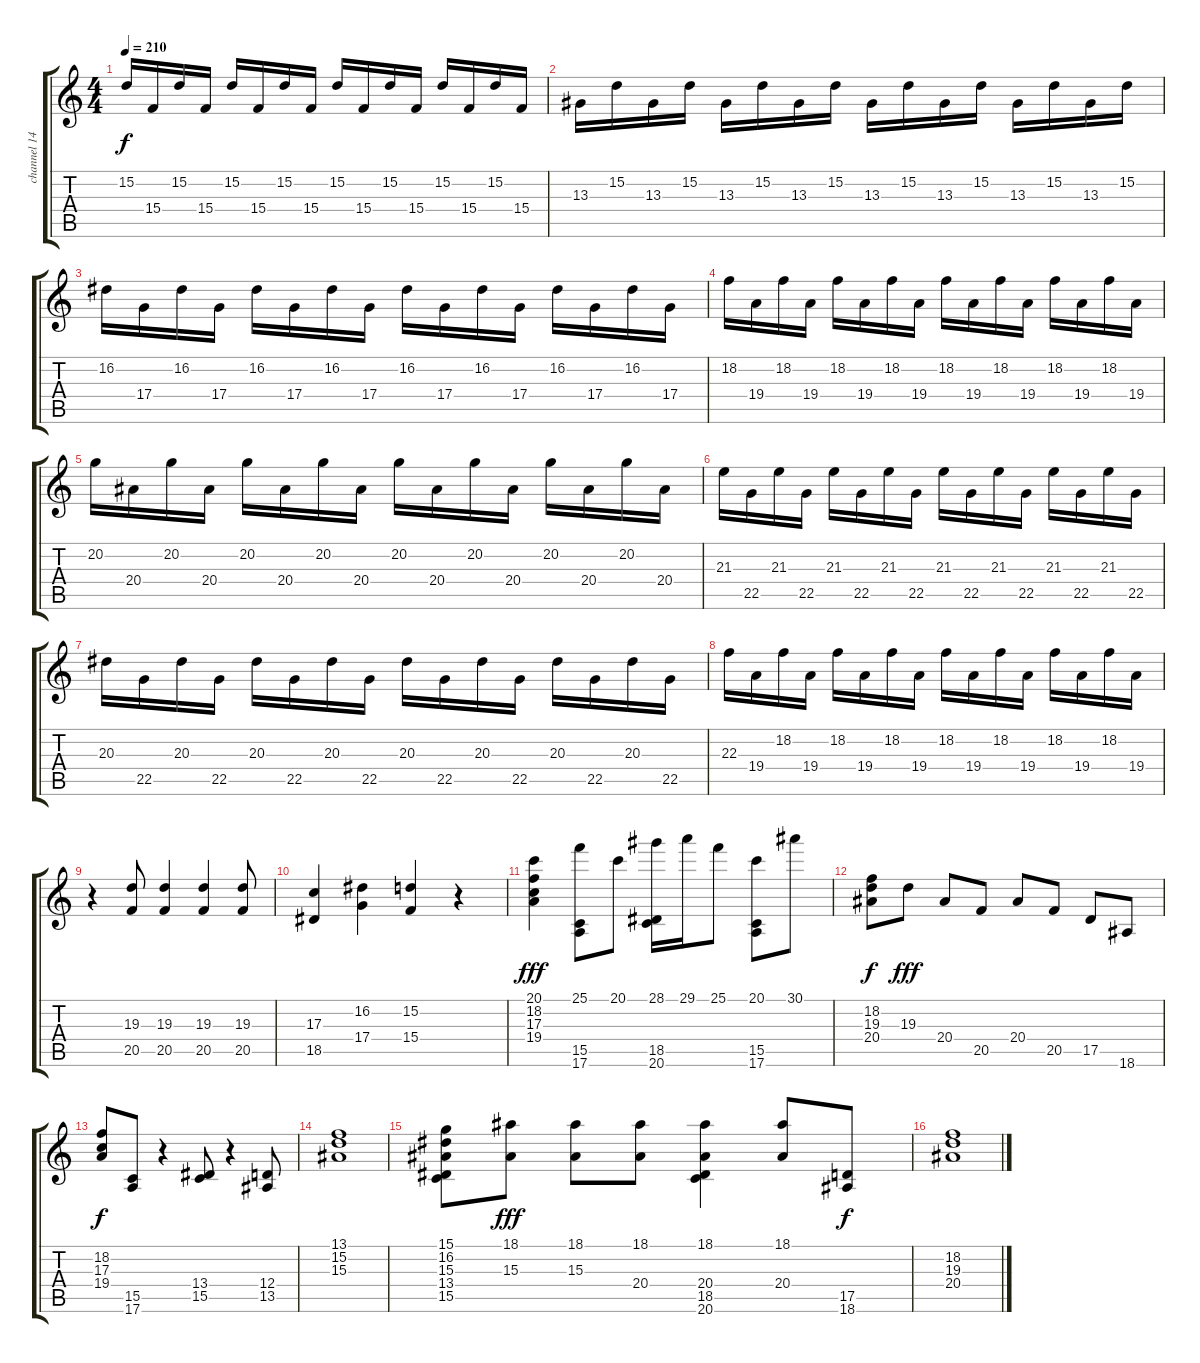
\track ("channel 14          " "channel 14") {instrument marimba}
\staff {score tabs}
\tuning (E4 B3 G3 D3 A2 E2) {hide}
\ts (4 4)
\tempo 210
\clef g2
\ks c
15.2.16{dy f} 15.4.16 15.2.16 15.4.16 15.2.16 15.4.16 15.2.16 15.4.16 15.2.16 15.4.16 15.2.16 15.4.16 15.2.16 15.4.16 15.2.16 15.4.16 |
13.3.16 15.2.16 13.3.16 15.2.16 13.3.16 15.2.16 13.3.16 15.2.16 13.3.16 15.2.16 13.3.16 15.2.16 13.3.16 15.2.16 13.3.16 15.2.16 |
16.2.16 17.4.16 16.2.16 17.4.16 16.2.16 17.4.16 16.2.16 17.4.16 16.2.16 17.4.16 16.2.16 17.4.16 16.2.16 17.4.16 16.2.16 17.4.16 |
18.2.16 19.4.16 18.2.16 19.4.16 18.2.16 19.4.16 18.2.16 19.4.16 18.2.16 19.4.16 18.2.16 19.4.16 18.2.16 19.4.16 18.2.16 19.4.16 |
20.2.16 20.4.16 20.2.16 20.4.16 20.2.16 20.4.16 20.2.16 20.4.16 20.2.16 20.4.16 20.2.16 20.4.16 20.2.16 20.4.16 20.2.16 20.4.16 |
21.3.16 22.5.16 21.3.16 22.5.16 21.3.16 22.5.16 21.3.16 22.5.16 21.3.16 22.5.16 21.3.16 22.5.16 21.3.16 22.5.16 21.3.16 22.5.16 |
20.3.16 22.5.16 20.3.16 22.5.16 20.3.16 22.5.16 20.3.16 22.5.16 20.3.16 22.5.16 20.3.16 22.5.16 20.3.16 22.5.16 20.3.16 22.5.16 |
22.3.16 19.4.16 18.2.16 19.4.16 18.2.16 19.4.16 18.2.16 19.4.16 18.2.16 19.4.16 18.2.16 19.4.16 18.2.16 19.4.16 18.2.16 19.4.16 |
r.4 (19.3 20.5).8 (19.3 20.5).4 (19.3 20.5).4 (19.3 20.5).8 |
(17.3 18.5).4 (16.2 17.4).4 (15.2 15.4).4 r.4 |
(20.1 18.2 17.3 19.4).4{dy fff} (25.1 15.5 17.6).8 20.1.8 (28.1 18.5 20.6).16 29.1.16 25.1.8 (20.1 15.5 17.6).8 30.1.8 |
(18.2 19.3 20.4).8{dy f} 19.3.8{dy fff} 20.4.8 20.5.8 20.4.8 20.5.8 17.5.8 18.6.8 |
(18.2 17.3 19.4).8{dy f} (15.5 17.6).8 r.4 (13.4 15.5).8 r.4 (12.4 13.5).8 |
(13.1 15.2 15.3).1 |
(15.1 16.2 15.3 13.4 15.5).8 (18.1 15.3).8{dy fff} (18.1 15.3).8 (18.1 20.4).8 (18.1 20.4 18.5 20.6).4 (18.1 20.4).8 (17.5 18.6).8{dy f} |
(18.2 19.3 20.4).1
